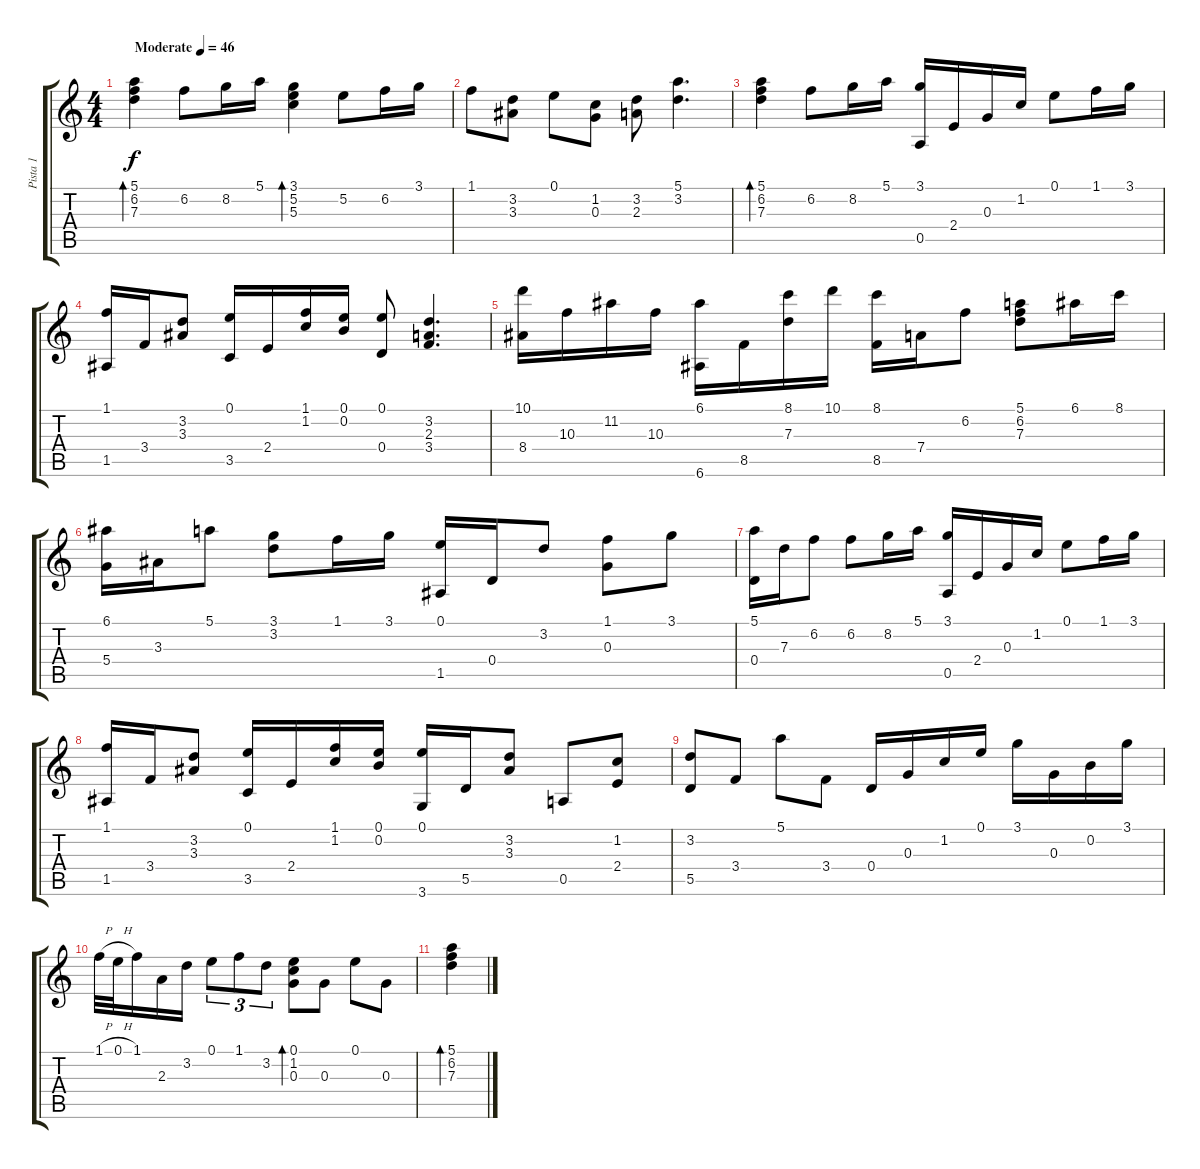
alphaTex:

\track ("Pista 1" "Pista 1") {instrument acousticguitarnylon}
\staff {score tabs}
\tuning (E4 B3 G3 D3 A2 E2) {hide}
\ts (4 4)
\tempo (46 "Moderate")
\clef g2
\ks c
(5.1 6.2 7.3).4{bd 60 dy f instrument acousticguitarnylon} 6.2.8 8.2.16 5.1.16 (3.1 5.2 5.3).4{bd 60} 5.2.8 6.2.16 3.1.16 |
1.1.8 (3.2 3.3).8 0.1.8 (1.2 0.3).8 (3.2 2.3).8 (5.1 3.2).4{d} |
(5.1 6.2 7.3).4{bd 60} 6.2.8 8.2.16 5.1.16 (3.1 0.5).16 2.4.16 0.3.16 1.2.16 0.1.8 1.1.16 3.1.16 |
(1.1 1.5).16 3.4.16 (3.2 3.3).8 (0.1 3.5).16 2.4.16 (1.1 1.2).16 (0.1 0.2).16 (0.1 0.4).8 (3.2 2.3 3.4).4{d} |
(10.1 8.4).16 10.3.16 11.2.16 10.3.16 (6.1 6.6).16 8.5.16 (8.1 7.3).16 10.1.16 (8.1 8.5).16 7.4.16 6.2.8 (5.1 6.2 7.3).8 6.1.16 8.1.16 |
(6.1 5.4).16 3.3.16 5.1.8 (3.1 3.2).8 1.1.16 3.1.16 (0.1 1.5).16 0.4.16 3.2.8 (1.1 0.3).8 3.1.8 |
(5.1 0.4).16 7.3.16 6.2.8 6.2.8 8.2.16 5.1.16 (3.1 0.5).16 2.4.16 0.3.16 1.2.16 0.1.8 1.1.16 3.1.16 |
(1.1 1.5).16 3.4.16 (3.2 3.3).8 (0.1 3.5).16 2.4.16 (1.1 1.2).16 (0.1 0.2).16 (0.1 3.6).16 5.5.16 (3.2 3.3).8 0.5.8 (1.2 2.4).8 |
(3.2 5.5).8 3.4.8 5.1.8 3.4.8 0.4.16 0.3.16 1.2.16 0.1.16 3.1.16 0.3.16 0.2.16 3.1.16 |
1.1{h}.32 0.1{h}.32 1.1.16 2.3.16 3.2.16 0.1.8{tu (3 2)} 1.1.8{tu (3 2)} 3.2.8{tu (3 2)} (0.1 1.2 0.3).8{bd 60} 0.3.8 0.1.8 0.3.8 |
(5.1 6.2 7.3).4{bd 120}
